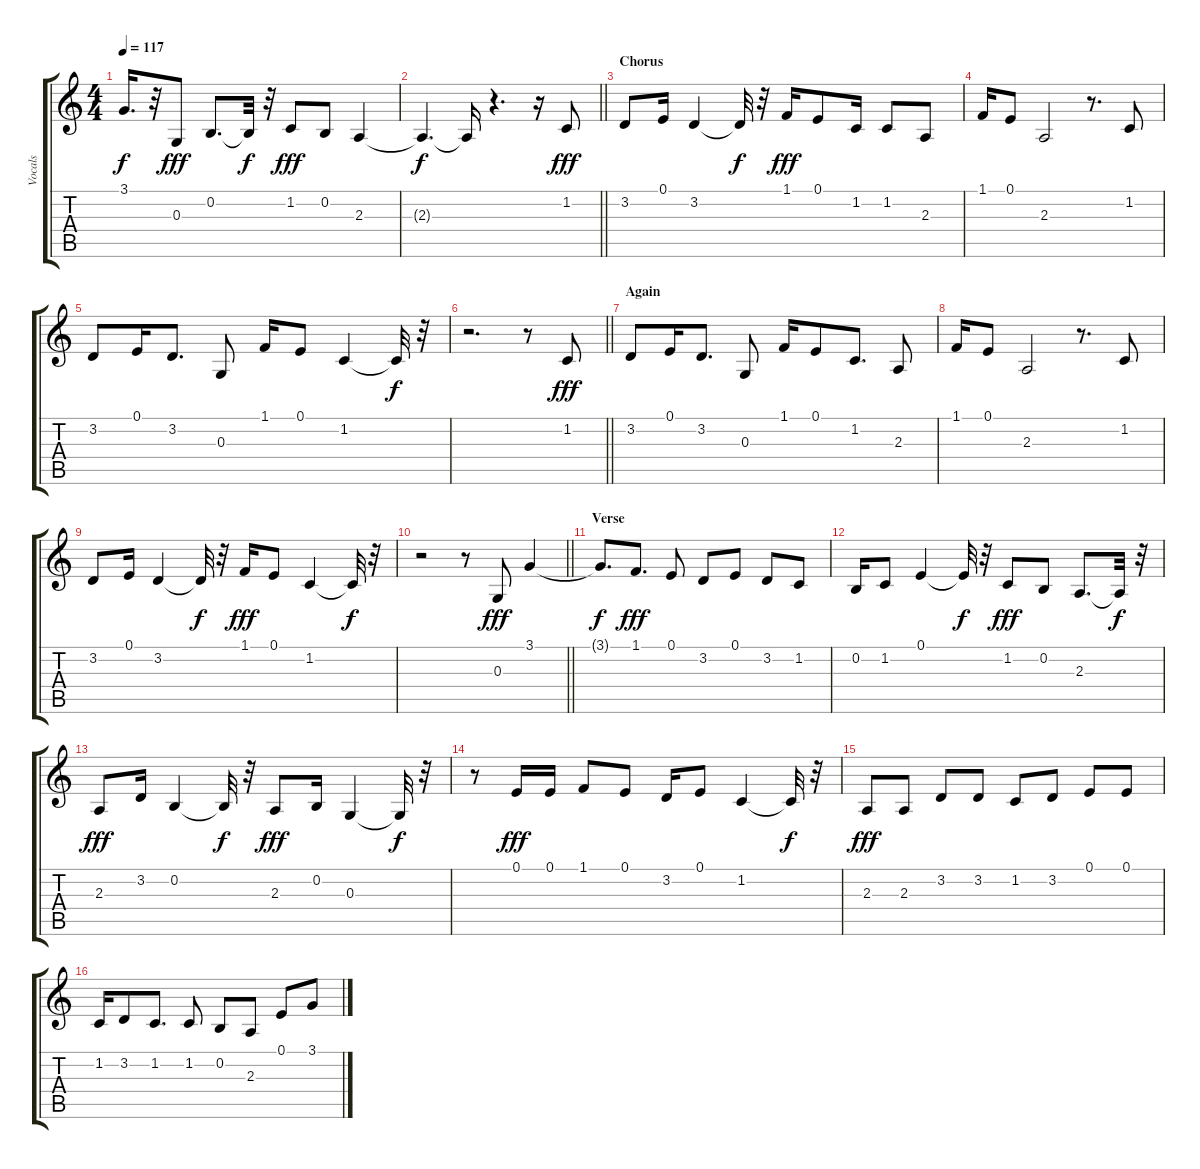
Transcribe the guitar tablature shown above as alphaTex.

\track ("Vocals" "Vocals") {instrument altosax}
\staff {score tabs}
\tuning (E4 B3 G3 D3 A2 E2) {hide}
\ts (4 4)
\tempo 117
\clef g2
\ks c
3.1{t}.16{d dy f} r.32 0.3.8{dy fff} 0.2.8{d} 0.2{t}.32{dy f} r.32 1.2.8{dy fff} 0.2.8 2.3.4 |
\barLineRight lightlight
2.3{t}.4{d dy f} 2.3{t}.16 r.4{d} r.16 1.2.8{dy fff} |
\section ("" "Chorus")
3.2.8 0.1.16 3.2.4 3.2{t}.32{dy f} r.32 1.1.16{dy fff} 0.1.8 1.2.16 1.2.8 2.3.8 |
1.1.16 0.1.8 2.3.2 r.8{d} 1.2.8 |
3.2.8 0.1.16 3.2.8{d} 0.3.8 1.1.16 0.1.8 1.2.4 1.2{t}.32{dy f} r.32 |
\barLineRight lightlight
r.2{d} r.8 1.2.8{dy fff} |
\section ("" "Again")
3.2.8 0.1.16 3.2.8{d} 0.3.8 1.1.16 0.1.8 1.2.8{d} 2.3.8 |
1.1.16 0.1.8 2.3.2 r.8{d} 1.2.8 |
3.2.8 0.1.16 3.2.4 3.2{t}.32{dy f} r.32 1.1.16{dy fff} 0.1.8 1.2.4 1.2{t}.32{dy f} r.32 |
\barLineRight lightlight
r.2 r.8 0.3.8{dy fff} 3.1.4 |
\section ("" "Verse")
3.1{t}.8{d dy f} 1.1.8{d dy fff} 0.1.8 3.2.8 0.1.8 3.2.8 1.2.8 |
0.2.16 1.2.8 0.1.4 0.1{t}.32{dy f} r.32 1.2.8{dy fff} 0.2.8 2.3.8{d} 2.3{t}.32{dy f} r.32 |
2.3.8{dy fff} 3.2.16 0.2.4 0.2{t}.32{dy f} r.32 2.3.8{dy fff} 0.2.16 0.3.4 0.3{t}.32{dy f} r.32 |
r.8 0.1.16{dy fff} 0.1.16 1.1.8 0.1.8 3.2.16 0.1.8 1.2.4 1.2{t}.32{dy f} r.32 |
2.3.8{dy fff} 2.3.8 3.2.8 3.2.8 1.2.8 3.2.8 0.1.8 0.1.8 |
1.2.16 3.2.8 1.2.8{d} 1.2.8 0.2.8 2.3.8 0.1.8 3.1.8
